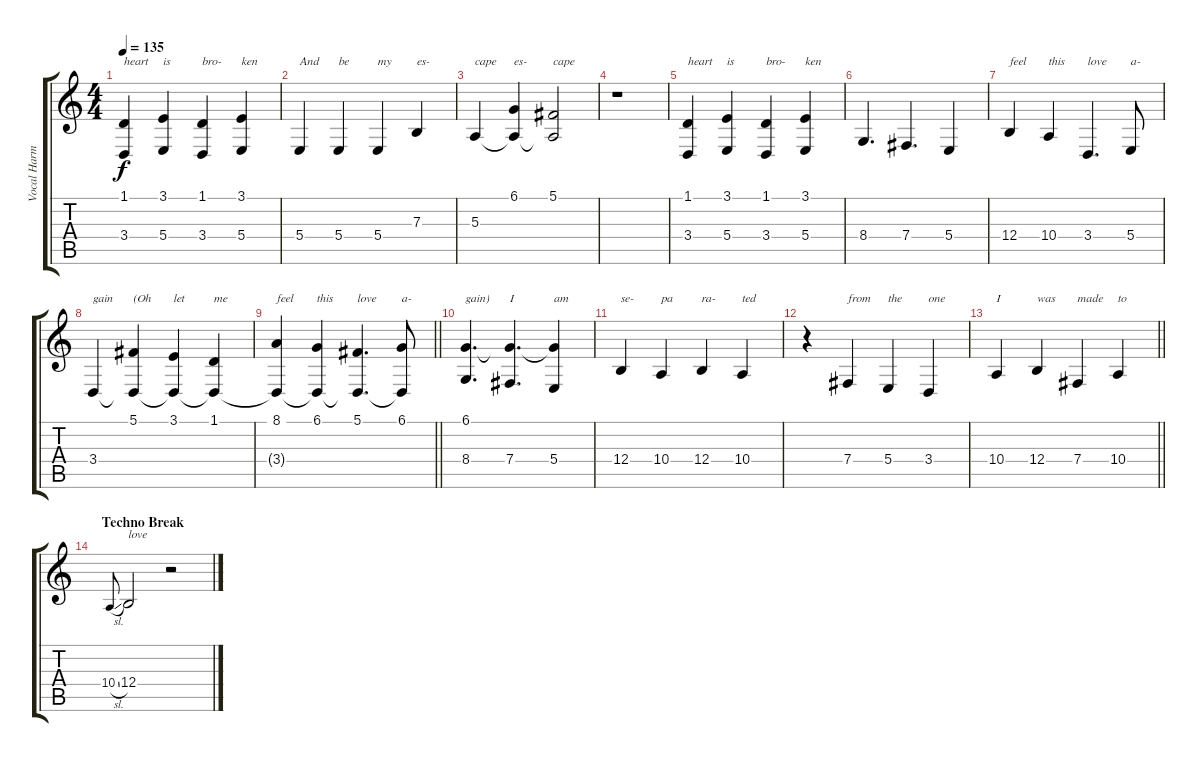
\track ("Vocal Harmony" "Vocal Harm") {instrument lead2sawtooth}
\staff {score tabs}
\tuning (Db4 Ab3 E3 B2 Gb2 B1) {hide}
\ts (4 4)
\tempo 135
\clef g2
\ks c
(1.1 3.4).4{txt "heart" dy f} (3.1 5.4).4{txt "is"} (1.1 3.4).4{txt "bro-"} (3.1 5.4).4{txt "ken"} |
5.4.4{txt "And"} 5.4.4{txt "be"} 5.4.4{txt "my"} 7.3.4{txt "es-"} |
5.3.4{txt "cape"} (6.1 5.3{t}).4{txt "es-"} (5.1 5.3{t}).2{txt "cape"} |
r.1 |
(1.1 3.4).4{txt "heart"} (3.1 5.4).4{txt "is"} (1.1 3.4).4{txt "bro-"} (3.1 5.4).4{txt "ken"} |
8.4.4{d} 7.4.4{d} 5.4.4 |
12.4.4{txt "feel"} 10.4.4{txt "this"} 3.4.4{d txt "love"} 5.4.8{txt "a-"} |
3.4.4{txt "gain"} (5.1 3.4{t}).4{txt "(Oh"} (3.1 3.4{t}).4{txt "let"} (1.1 3.4{t}).4{txt "me"} |
\barLineRight lightlight
(8.1 3.4{t}).4{txt "feel"} (6.1 3.4{t}).4{txt "this"} (5.1 3.4{t}).4{d txt "love"} (6.1 3.4{t}).8{txt "a-"} |
(6.1 8.4).4{d txt "gain)"} (6.1{t} 7.4).4{d txt "I"} (6.1{t} 5.4).4{txt "am"} |
12.4.4{txt "se-"} 10.4.4{txt "pa"} 12.4.4{txt "ra-"} 10.4.4{txt "ted"} |
r.4 7.4.4{txt "from"} 5.4.4{txt "the"} 3.4.4{txt "one"} |
\barLineRight lightlight
10.4.4{txt "I"} 12.4.4{txt "was"} 7.4.4{txt "made"} 10.4.4{txt "to"} |
\section ("" "Techno Break")
10.4{sl}.8{gr onbeat} 12.4.2{txt "love"} r.2
